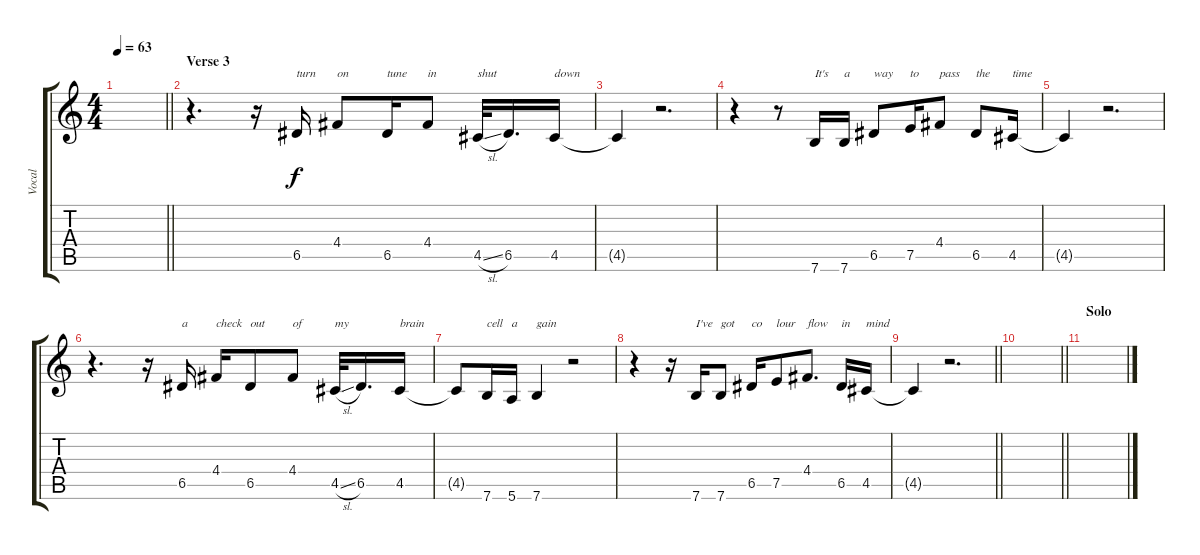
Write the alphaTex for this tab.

\track ("Vocal" "Vocal") {instrument acousticguitarnylon}
\staff {score tabs}
\tuning (E4 B3 G3 D3 A2 E2) {hide}
\ts (4 4)
\tempo 63
\clef g2
\barLineRight lightlight
\ks c
|
\section ("" "Verse 3")
r.4{d} r.16 6.5.16{txt "turn"} 4.4.8{txt "on"} 6.5.16{txt "tune"} 4.4.8{txt "in"} 4.5{sl}.32{txt "shut"} 6.5.16{d} 4.5.16{txt "down"} |
4.5{t}.4 r.2{d} |
r.4 r.8 7.6.16{txt "It's"} 7.6.16{txt "a"} 6.5.8{txt "way"} 7.5.16{txt "to"} 4.4.8{txt "pass"} 6.5.8{txt "the"} 4.5.16{txt "time"} |
4.5{t}.4 r.2{d} |
r.4{d} r.16 6.5.16{txt "a"} 4.4.16{txt "check"} 6.5.8{txt "out"} 4.4.8{txt "of"} 4.5{sl}.32{txt "my"} 6.5.16{d} 4.5.16{txt "brain"} |
4.5{t}.8 7.6.16{txt "cell"} 5.6.16{txt "a"} 7.6.4{txt "gain"} r.2 |
r.4 r.16 7.6.16{txt "I've"} 7.6.8{txt "got"} 6.5.16{txt "co"} 7.5.8{txt "lour"} 4.4.8{d txt "flow"} 6.5.16{txt "in"} 4.5.16{txt "mind"} |
\barLineRight lightlight
4.5{t}.4 r.2{d} |
\barLineRight lightlight
|
\section ("" "Solo")
